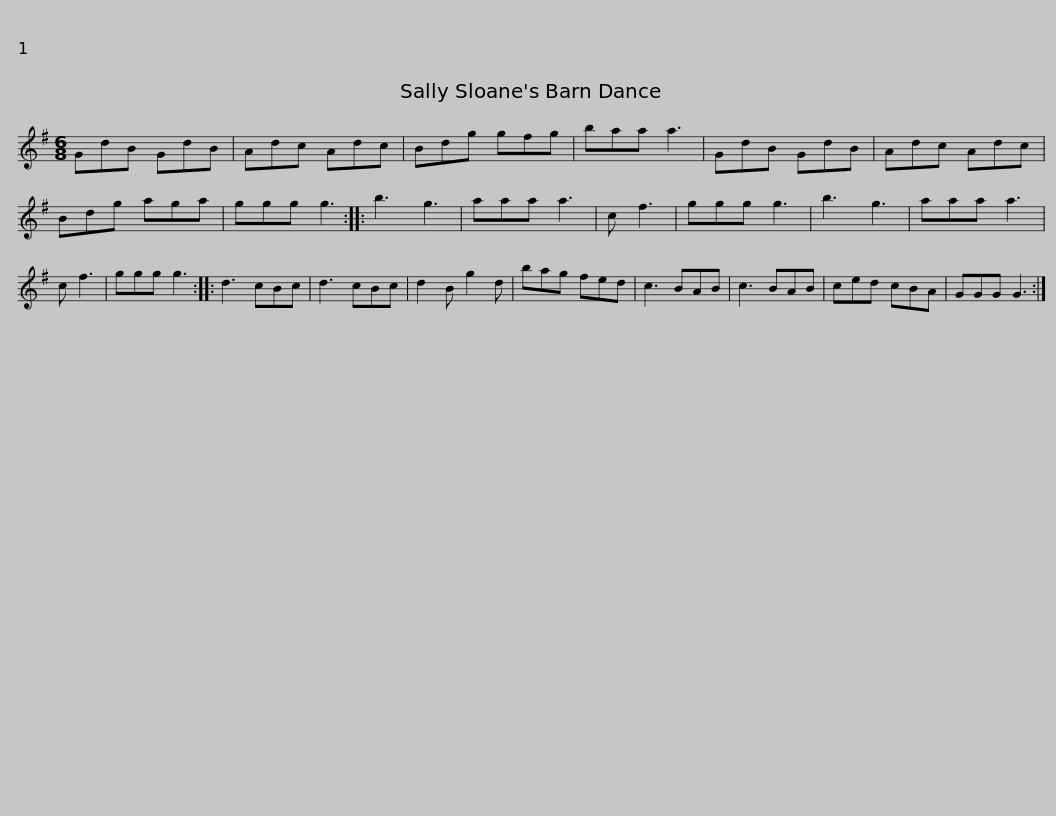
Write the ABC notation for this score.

X:1
L:1/8
M:6/8
I:linebreak $
K:G
V:1 treble
V:1
 GdB GdB | Adc Adc | Bdg gfg | baa a3 | GdB GdB | %5
 Adc Adc | Bdg aga |$ ggg g3 :: b3 g3 | aaa a3 | %10
 c f3 | ggg g3 | b3 g3 | aaa a3 | c f3 | %15
 ggg g3 :: d3 cBc |$ d3 cBc | d2 B g2 d | bag fed | %20
 c3 BAB | c3 BAB | ced cBA | GGG G3 :| %24
